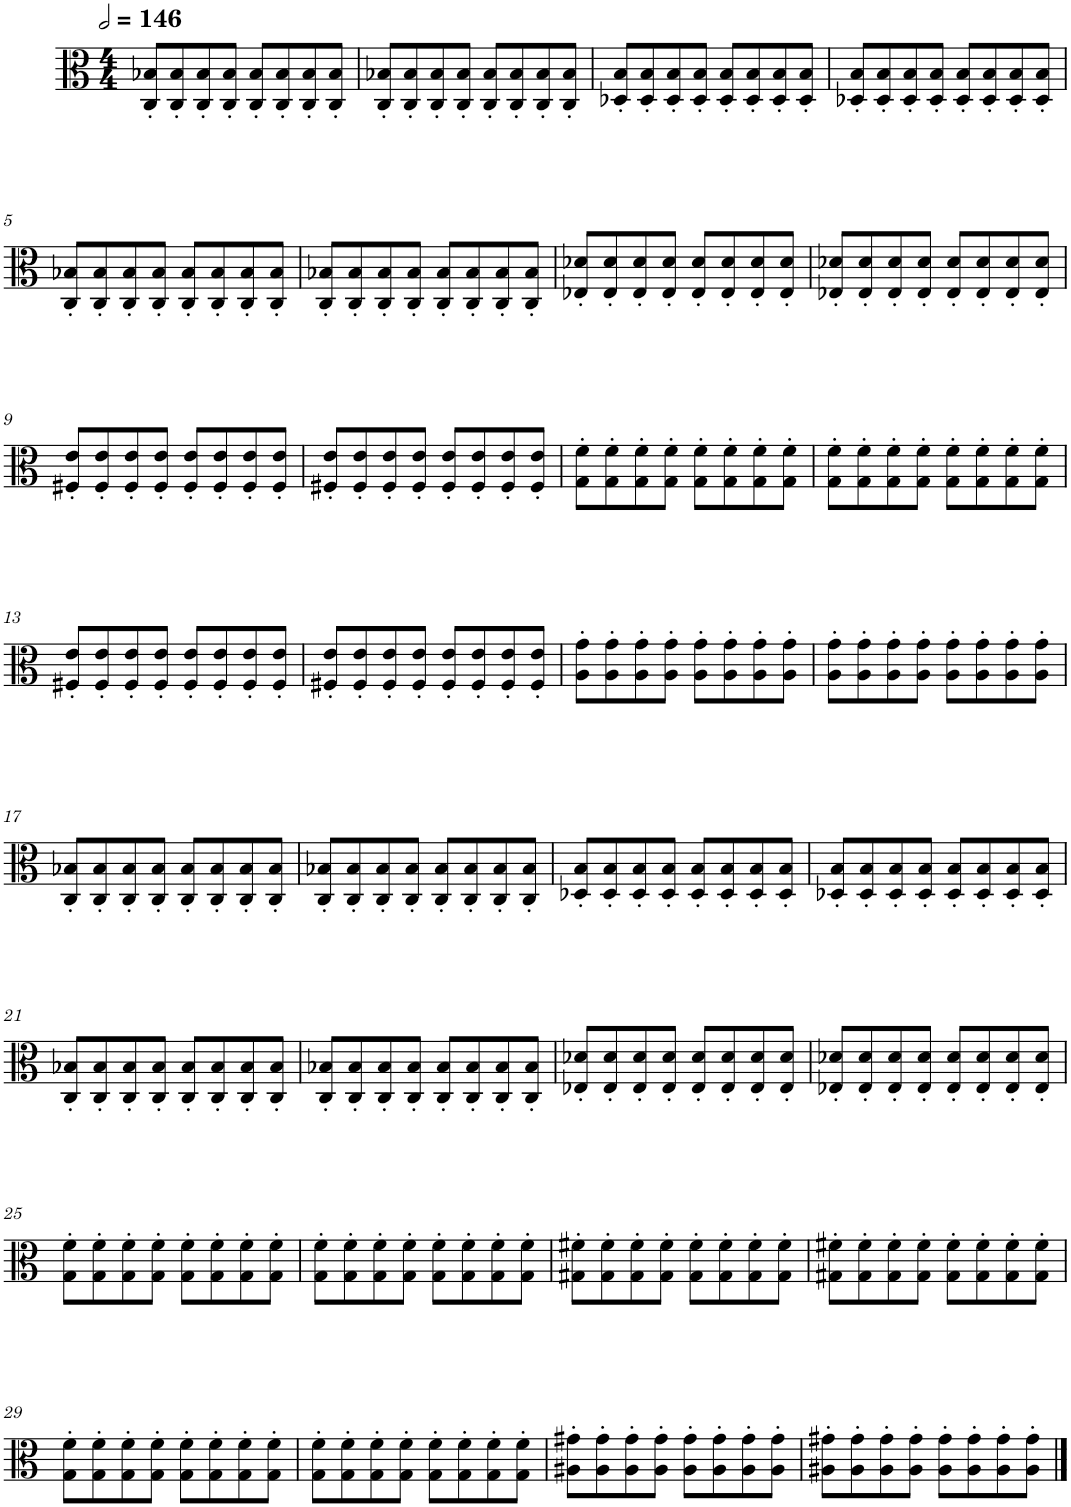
**kern
*part1
*staff1
*I"Viola
*I'Vla.
*clefC3
*k[]
*M4/4
*MM292
=1
8C/' 8B-X/'L
8C/' 8B-/'
8C/' 8B-/'
8C/' 8B-/'J
8C/' 8B-/'L
8C/' 8B-/'
8C/' 8B-/'
8C/' 8B-/'J
=2
8C/' 8B-X/'L
8C/' 8B-/'
8C/' 8B-/'
8C/' 8B-/'J
8C/' 8B-/'L
8C/' 8B-/'
8C/' 8B-/'
8C/' 8B-/'J
=3
8D-X/' 8B/'L
8D-/' 8B/'
8D-/' 8B/'
8D-/' 8B/'J
8D-/' 8B/'L
8D-/' 8B/'
8D-/' 8B/'
8D-/' 8B/'J
=4
8D-X/' 8B/'L
8D-/' 8B/'
8D-/' 8B/'
8D-/' 8B/'J
8D-/' 8B/'L
8D-/' 8B/'
8D-/' 8B/'
8D-/' 8B/'J
!!LO:LB:g=z
=5
8C/' 8B-X/'L
8C/' 8B-/'
8C/' 8B-/'
8C/' 8B-/'J
8C/' 8B-/'L
8C/' 8B-/'
8C/' 8B-/'
8C/' 8B-/'J
=6
8C/' 8B-X/'L
8C/' 8B-/'
8C/' 8B-/'
8C/' 8B-/'J
8C/' 8B-/'L
8C/' 8B-/'
8C/' 8B-/'
8C/' 8B-/'J
=7
8E-X/' 8d-X/'L
8E-/' 8d-/'
8E-/' 8d-/'
8E-/' 8d-/'J
8E-/' 8d-/'L
8E-/' 8d-/'
8E-/' 8d-/'
8E-/' 8d-/'J
=8
8E-X/' 8d-X/'L
8E-/' 8d-/'
8E-/' 8d-/'
8E-/' 8d-/'J
8E-/' 8d-/'L
8E-/' 8d-/'
8E-/' 8d-/'
8E-/' 8d-/'J
!!LO:LB:g=z
=9
8F#X/' 8e/'L
8F#/' 8e/'
8F#/' 8e/'
8F#/' 8e/'J
8F#/' 8e/'L
8F#/' 8e/'
8F#/' 8e/'
8F#/' 8e/'J
=10
8F#X/' 8e/'L
8F#/' 8e/'
8F#/' 8e/'
8F#/' 8e/'J
8F#/' 8e/'L
8F#/' 8e/'
8F#/' 8e/'
8F#/' 8e/'J
=11
8G\' 8f\'L
8G\' 8f\'
8G\' 8f\'
8G\' 8f\'J
8G\' 8f\'L
8G\' 8f\'
8G\' 8f\'
8G\' 8f\'J
=12
8G\' 8f\'L
8G\' 8f\'
8G\' 8f\'
8G\' 8f\'J
8G\' 8f\'L
8G\' 8f\'
8G\' 8f\'
8G\' 8f\'J
!!LO:LB:g=z
=13
8F#X/' 8e/'L
8F#/' 8e/'
8F#/' 8e/'
8F#/' 8e/'J
8F#/' 8e/'L
8F#/' 8e/'
8F#/' 8e/'
8F#/' 8e/'J
=14
8F#X/' 8e/'L
8F#/' 8e/'
8F#/' 8e/'
8F#/' 8e/'J
8F#/' 8e/'L
8F#/' 8e/'
8F#/' 8e/'
8F#/' 8e/'J
=15
8A\' 8g\'L
8A\' 8g\'
8A\' 8g\'
8A\' 8g\'J
8A\' 8g\'L
8A\' 8g\'
8A\' 8g\'
8A\' 8g\'J
=16
8A\' 8g\'L
8A\' 8g\'
8A\' 8g\'
8A\' 8g\'J
8A\' 8g\'L
8A\' 8g\'
8A\' 8g\'
8A\' 8g\'J
!!LO:LB:g=z
=17
8C/' 8B-X/'L
8C/' 8B-/'
8C/' 8B-/'
8C/' 8B-/'J
8C/' 8B-/'L
8C/' 8B-/'
8C/' 8B-/'
8C/' 8B-/'J
=18
8C/' 8B-X/'L
8C/' 8B-/'
8C/' 8B-/'
8C/' 8B-/'J
8C/' 8B-/'L
8C/' 8B-/'
8C/' 8B-/'
8C/' 8B-/'J
=19
8D-X/' 8B/'L
8D-/' 8B/'
8D-/' 8B/'
8D-/' 8B/'J
8D-/' 8B/'L
8D-/' 8B/'
8D-/' 8B/'
8D-/' 8B/'J
=20
8D-X/' 8B/'L
8D-/' 8B/'
8D-/' 8B/'
8D-/' 8B/'J
8D-/' 8B/'L
8D-/' 8B/'
8D-/' 8B/'
8D-/' 8B/'J
!!LO:LB:g=z
=21
8C/' 8B-X/'L
8C/' 8B-/'
8C/' 8B-/'
8C/' 8B-/'J
8C/' 8B-/'L
8C/' 8B-/'
8C/' 8B-/'
8C/' 8B-/'J
=22
8C/' 8B-X/'L
8C/' 8B-/'
8C/' 8B-/'
8C/' 8B-/'J
8C/' 8B-/'L
8C/' 8B-/'
8C/' 8B-/'
8C/' 8B-/'J
=23
8E-X/' 8d-X/'L
8E-/' 8d-/'
8E-/' 8d-/'
8E-/' 8d-/'J
8E-/' 8d-/'L
8E-/' 8d-/'
8E-/' 8d-/'
8E-/' 8d-/'J
=24
8E-X/' 8d-X/'L
8E-/' 8d-/'
8E-/' 8d-/'
8E-/' 8d-/'J
8E-/' 8d-/'L
8E-/' 8d-/'
8E-/' 8d-/'
8E-/' 8d-/'J
!!LO:LB:g=z
=25
8G\' 8f\'L
8G\' 8f\'
8G\' 8f\'
8G\' 8f\'J
8G\' 8f\'L
8G\' 8f\'
8G\' 8f\'
8G\' 8f\'J
=26
8G\' 8f\'L
8G\' 8f\'
8G\' 8f\'
8G\' 8f\'J
8G\' 8f\'L
8G\' 8f\'
8G\' 8f\'
8G\' 8f\'J
=27
8G#X\' 8f#X\'L
8G#\' 8f#\'
8G#\' 8f#\'
8G#\' 8f#\'J
8G#\' 8f#\'L
8G#\' 8f#\'
8G#\' 8f#\'
8G#\' 8f#\'J
=28
8G#X\' 8f#X\'L
8G#\' 8f#\'
8G#\' 8f#\'
8G#\' 8f#\'J
8G#\' 8f#\'L
8G#\' 8f#\'
8G#\' 8f#\'
8G#\' 8f#\'J
!!LO:LB:g=z
=29
8G\' 8f\'L
8G\' 8f\'
8G\' 8f\'
8G\' 8f\'J
8G\' 8f\'L
8G\' 8f\'
8G\' 8f\'
8G\' 8f\'J
=30
8G\' 8f\'L
8G\' 8f\'
8G\' 8f\'
8G\' 8f\'J
8G\' 8f\'L
8G\' 8f\'
8G\' 8f\'
8G\' 8f\'J
=31
8A#X\' 8g#X\'L
8A#\' 8g#\'
8A#\' 8g#\'
8A#\' 8g#\'J
8A#\' 8g#\'L
8A#\' 8g#\'
8A#\' 8g#\'
8A#\' 8g#\'J
=32
8A#X\' 8g#X\'L
8A#\' 8g#\'
8A#\' 8g#\'
8A#\' 8g#\'J
8A#\' 8g#\'L
8A#\' 8g#\'
8A#\' 8g#\'
8A#\' 8g#\'J
==
*-
